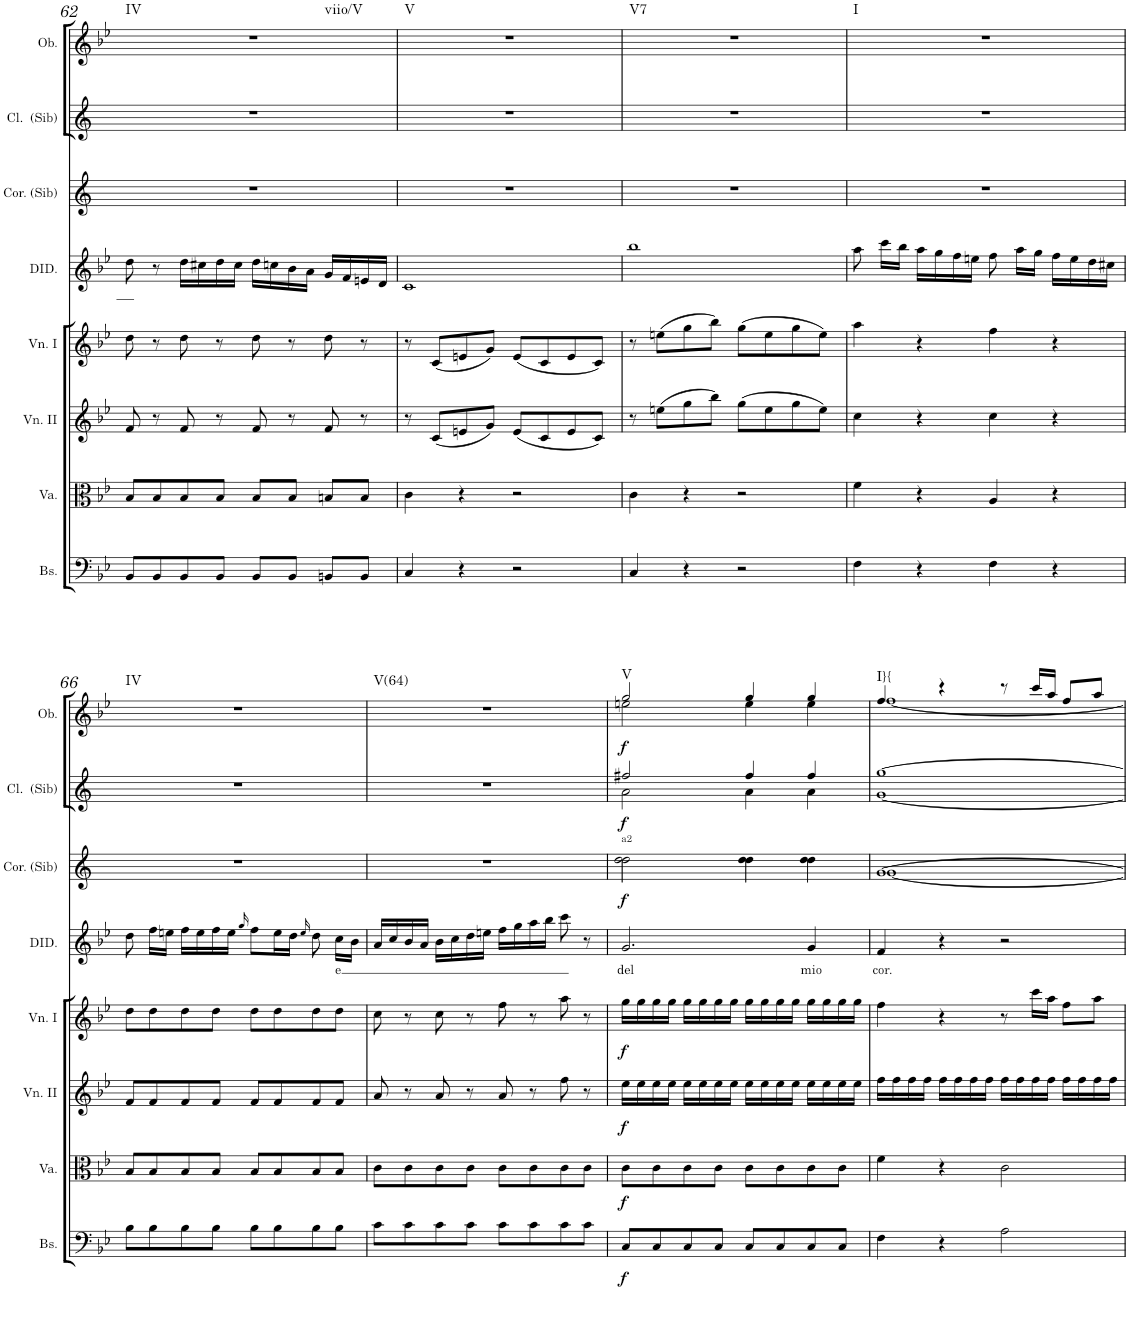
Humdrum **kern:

**kern	**dynam	**kern	**dynam	**kern	**dynam	**kern	**dynam	**kern	**text	**kern	**dynam	**kern	**dynam	**kern	**dynam	**harte
*part8	*part8	*part7	*part7	*part6	*part6	*part5	*part5	*part4	*part4	*part3	*part3	*part2	*part2	*part1	*part1	*part1
*staff8	*staff8	*staff7	*staff7	*staff6	*staff6	*staff5	*staff5	*staff4	*staff4	*staff3	*staff3	*staff2	*staff2	*staff1	*staff1	*
*I"Basso	*	*I"Viola	*	*I"Violino II	*	*I"Violino I	*	*I"DIDONE	*	*I"Corni in Sib	*	*I"Clarinetti in Sib	*	*I"Oboi	*	*
*I'Bs.	*	*I'Va.	*	*I'Vn. II	*	*I'Vn. I	*	*I'DID.	*	*I'Cor. (Sib)	*	*I'Cl.  (Sib)	*	*I'Ob.	*	*
!!LO:PB:g=z
*clefF4	*	*clefC3	*	*clefG2	*	*clefG2	*	*clefG2	*	*clefG2	*	*clefG2	*	*clefG2	*	*
*	*	*	*	*	*	*	*	*	*	*Trd1c2	*	*Trd1c2	*	*	*	*
*k[b-e-]	*	*k[b-e-]	*	*k[b-e-]	*	*k[b-e-]	*	*k[b-e-]	*	*k[]	*	*k[]	*	*k[b-e-]	*	*
*B-:	*	*B-:	*	*B-:	*	*B-:	*	*B-:	*	*	*	*	*	*B-:	*	*
*M4/4	*	*M4/4	*	*M4/4	*	*M4/4	*	*M4/4	*	*M4/4	*	*M4/4	*	*M4/4	*	*
=62	=62	=62	=62	=62	=62	=62	=62	=62	=62	=62	=62	=62	=62	=62	=62	=62
!	!	!	!	!	!	!	!	!	!	!	!	!	!	!	!	!LO:H:n=1:kt=IV
!	!	!	!	!	!	!	!	!	!	!	!	!	!	!	!	!LO:H:n=2:kt=viio/V
8BB-/L	.	8B-/L	.	8f/	.	8dd\	.	8dd\	.	1r	.	1r	.	1r	.	N N
8BB-/	.	8B-/	.	8r	.	8r	.	8r	.	.	.	.	.	.	.	.
8BB-/	.	8B-/	.	8f/	.	8dd\	.	16dd\LL	.	.	.	.	.	.	.	.
.	.	.	.	.	.	.	.	16cc#X\	.	.	.	.	.	.	.	.
8BB-/J	.	8B-/J	.	8r	.	8r	.	16dd\	.	.	.	.	.	.	.	.
.	.	.	.	.	.	.	.	16cc#\JJ	.	.	.	.	.	.	.	.
8BB-/L	.	8B-/L	.	8f/	.	8dd\	.	16dd\LL	.	.	.	.	.	.	.	.
.	.	.	.	.	.	.	.	16ccn\	.	.	.	.	.	.	.	.
8BB-/J	.	8B-/J	.	8r	.	8r	.	16b-\	.	.	.	.	.	.	.	.
.	.	.	.	.	.	.	.	16a\JJ	.	.	.	.	.	.	.	.
8BBn/L	.	8Bn/L	.	8f/	.	8dd\	.	16g/LL	.	.	.	.	.	.	.	.
.	.	.	.	.	.	.	.	16f/	.	.	.	.	.	.	.	.
8BB/J	.	8B/J	.	8r	.	8r	.	16en/	.	.	.	.	.	.	.	.
.	.	.	.	.	.	.	.	16d/JJ	.	.	.	.	.	.	.	.
=63	=63	=63	=63	=63	=63	=63	=63	=63	=63	=63	=63	=63	=63	=63	=63	=63
!	!	!	!	!	!	!	!	!	!	!	!	!	!	!	!	!LO:H:kt=V
4C/	.	4c\	.	8r	.	8r	.	1c	.	1r	.	1r	.	1r	.	N
.	.	.	.	(<8c/L	.	(<8c/L	.	.	.	.	.	.	.	.	.	.
4r	.	4r	.	8en/	.	8en/	.	.	.	.	.	.	.	.	.	.
.	.	.	.	8g/J)	.	8g/J)	.	.	.	.	.	.	.	.	.	.
2r	.	2r	.	(<8e/L	.	(<8e/L	.	.	.	.	.	.	.	.	.	.
.	.	.	.	8c/	.	8c/	.	.	.	.	.	.	.	.	.	.
.	.	.	.	8e/	.	8e/	.	.	.	.	.	.	.	.	.	.
.	.	.	.	8c/J)	.	8c/J)	.	.	.	.	.	.	.	.	.	.
=64	=64	=64	=64	=64	=64	=64	=64	=64	=64	=64	=64	=64	=64	=64	=64	=64
!	!	!	!	!	!	!	!	!	!	!	!	!	!	!	!	!LO:H:kt=V7
4C/	.	4c\	.	8r	.	8r	.	1bb-	.	1r	.	1r	.	1r	.	N
.	.	.	.	(>8een\L	.	(>8een\L	.	.	.	.	.	.	.	.	.	.
4r	.	4r	.	8gg\	.	8gg\	.	.	.	.	.	.	.	.	.	.
.	.	.	.	8bb-\J)	.	8bb-\J)	.	.	.	.	.	.	.	.	.	.
2r	.	2r	.	(>8gg\L	.	(>8gg\L	.	.	.	.	.	.	.	.	.	.
.	.	.	.	8ee\	.	8ee\	.	.	.	.	.	.	.	.	.	.
.	.	.	.	8gg\	.	8gg\	.	.	.	.	.	.	.	.	.	.
.	.	.	.	8ee\J)	.	8ee\J)	.	.	.	.	.	.	.	.	.	.
=65	=65	=65	=65	=65	=65	=65	=65	=65	=65	=65	=65	=65	=65	=65	=65	=65
!	!	!	!	!	!	!	!	!	!	!	!	!	!	!	!	!LO:H:kt=I
4F\	.	4f\	.	4cc\	.	4aa\	.	8aa\	.	1r	.	1r	.	1r	.	N
.	.	.	.	.	.	.	.	16ccc\LL	.	.	.	.	.	.	.	.
.	.	.	.	.	.	.	.	16bb-\JJ	.	.	.	.	.	.	.	.
4r	.	4r	.	4r	.	4r	.	16aa\LL	.	.	.	.	.	.	.	.
.	.	.	.	.	.	.	.	16gg\	.	.	.	.	.	.	.	.
.	.	.	.	.	.	.	.	16ff\	.	.	.	.	.	.	.	.
.	.	.	.	.	.	.	.	16een\JJ	.	.	.	.	.	.	.	.
4F\	.	4A/	.	4cc\	.	4ff\	.	8ff\	.	.	.	.	.	.	.	.
.	.	.	.	.	.	.	.	16aa\LL	.	.	.	.	.	.	.	.
.	.	.	.	.	.	.	.	16gg\JJ	.	.	.	.	.	.	.	.
4r	.	4r	.	4r	.	4r	.	16ff\LL	.	.	.	.	.	.	.	.
.	.	.	.	.	.	.	.	16ee\	.	.	.	.	.	.	.	.
.	.	.	.	.	.	.	.	16dd\	.	.	.	.	.	.	.	.
.	.	.	.	.	.	.	.	16cc#X\JJ	.	.	.	.	.	.	.	.
!!LO:LB:g=z
=66	=66	=66	=66	=66	=66	=66	=66	=66	=66	=66	=66	=66	=66	=66	=66	=66
!	!	!	!	!	!	!	!	!	!	!	!	!	!	!	!	!LO:H:kt=IV
8B-\L	.	8B-/L	.	8f/L	.	8dd\L	.	8dd\	.	1r	.	1r	.	1r	.	N
8B-\	.	8B-/	.	8f/	.	8dd\	.	16ff\LL	.	.	.	.	.	.	.	.
.	.	.	.	.	.	.	.	16een\JJ	.	.	.	.	.	.	.	.
8B-\	.	8B-/	.	8f/	.	8dd\	.	16ff\LL	.	.	.	.	.	.	.	.
.	.	.	.	.	.	.	.	16ee\	.	.	.	.	.	.	.	.
8B-\J	.	8B-/J	.	8f/J	.	8dd\J	.	16ff\	.	.	.	.	.	.	.	.
.	.	.	.	.	.	.	.	16ee\JJ	.	.	.	.	.	.	.	.
.	.	.	.	.	.	.	.	16qgg/	.	.	.	.	.	.	.	.
8B-\L	.	8B-/L	.	8f/L	.	8dd\L	.	8ff\L	.	.	.	.	.	.	.	.
8B-\	.	8B-/	.	8f/	.	8dd\	.	16ee\L	.	.	.	.	.	.	.	.
.	.	.	.	.	.	.	.	16dd\JJ	.	.	.	.	.	.	.	.
.	.	.	.	.	.	.	.	16qee/	.	.	.	.	.	.	.	.
8B-\	.	8B-/	.	8f/	.	8dd\	.	8dd\	.	.	.	.	.	.	.	.
!	!	!	!	!	!	!	!	!	!LO:LY:b	!	!	!	!	!	!	!
8B-\J	.	8B-/J	.	8f/J	.	8dd\J	.	16cc\LL	e	.	.	.	.	.	.	.
.	.	.	.	.	.	.	.	16b-\JJ	.	.	.	.	.	.	.	.
=67	=67	=67	=67	=67	=67	=67	=67	=67	=67	=67	=67	=67	=67	=67	=67	=67
!	!	!	!	!	!	!	!	!	!	!	!	!	!	!	!	!LO:H:kt=V(64)
8c\L	.	8c\L	.	8a/	.	8cc\	.	16a/LL	.	1r	.	1r	.	1r	.	N
.	.	.	.	.	.	.	.	16cc/	.	.	.	.	.	.	.	.
8c\	.	8c\	.	8r	.	8r	.	16b-/	.	.	.	.	.	.	.	.
.	.	.	.	.	.	.	.	16a/JJ	.	.	.	.	.	.	.	.
8c\	.	8c\	.	8a/	.	8cc\	.	16b-\LL	.	.	.	.	.	.	.	.
.	.	.	.	.	.	.	.	16cc\	.	.	.	.	.	.	.	.
8c\J	.	8c\J	.	8r	.	8r	.	16dd\	.	.	.	.	.	.	.	.
.	.	.	.	.	.	.	.	16een\JJ	.	.	.	.	.	.	.	.
8c\L	.	8c\L	.	8a/	.	8ff\	.	16ff\LL	.	.	.	.	.	.	.	.
.	.	.	.	.	.	.	.	16gg\	.	.	.	.	.	.	.	.
8c\	.	8c\	.	8r	.	8r	.	16aa\	.	.	.	.	.	.	.	.
.	.	.	.	.	.	.	.	16bb-\JJ	.	.	.	.	.	.	.	.
8c\	.	8c\	.	8ff\	.	8aa\	.	8ccc\	.	.	.	.	.	.	.	.
8c\J	.	8c\J	.	8r	.	8r	.	8r	.	.	.	.	.	.	.	.
=68	=68	=68	=68	=68	=68	=68	=68	=68	=68	=68	=68	=68	=68	=68	=68	=68
!	!	!	!	!	!	!	!	!	!	!LO:TX:a:t=a2	!	!	!	!	!	!
!	!LO:DY:b	!	!LO:DY:b	!	!LO:DY:b	!	!LO:DY:b	!	!LO:LY:b	!	!LO:DY:b	!	!LO:DY:b	!	!LO:DY:b	!LO:H:kt=V
*	*	*	*	*	*	*	*	*	*	*^	*	*^	*	*^	*	*
8C/L	f	8c\L	f	16ee-\LL	f	16gg\LL	f	2.g/	del	2dd\	2dd\	f	2ff#X/	2a\	f	2gg/	2een\	f	N
.	.	.	.	16ee-\	.	16gg\	.	.	.	.	.	.	.	.	.	.	.	.	.
8C/	.	8c\	.	16ee-\	.	16gg\	.	.	.	.	.	.	.	.	.	.	.	.	.
.	.	.	.	16ee-\JJ	.	16gg\JJ	.	.	.	.	.	.	.	.	.	.	.	.	.
8C/	.	8c\	.	16ee-\LL	.	16gg\LL	.	.	.	.	.	.	.	.	.	.	.	.	.
.	.	.	.	16ee-\	.	16gg\	.	.	.	.	.	.	.	.	.	.	.	.	.
8C/J	.	8c\J	.	16ee-\	.	16gg\	.	.	.	.	.	.	.	.	.	.	.	.	.
.	.	.	.	16ee-\JJ	.	16gg\JJ	.	.	.	.	.	.	.	.	.	.	.	.	.
8C/L	.	8c\L	.	16ee-\LL	.	16gg\LL	.	.	.	4dd\	4dd\	.	4ff#/	4a\	.	4gg/	4ee\	.	.
.	.	.	.	16ee-\	.	16gg\	.	.	.	.	.	.	.	.	.	.	.	.	.
8C/	.	8c\	.	16ee-\	.	16gg\	.	.	.	.	.	.	.	.	.	.	.	.	.
.	.	.	.	16ee-\JJ	.	16gg\JJ	.	.	.	.	.	.	.	.	.	.	.	.	.
!	!	!	!	!	!	!	!	!	!LO:LY:b	!	!	!	!	!	!	!	!	!	!
8C/	.	8c\	.	16ee-\LL	.	16gg\LL	.	4g/	mio	4dd\	4dd\	.	4ff#/	4a\	.	4gg/	4ee\	.	.
.	.	.	.	16ee-\	.	16gg\	.	.	.	.	.	.	.	.	.	.	.	.	.
8C/J	.	8c\J	.	16ee-\	.	16gg\	.	.	.	.	.	.	.	.	.	.	.	.	.
.	.	.	.	16ee-\JJ	.	16gg\JJ	.	.	.	.	.	.	.	.	.	.	.	.	.
=69	=69	=69	=69	=69	=69	=69	=69	=69	=69	=69	=69	=69	=69	=69	=69	=69	=69	=69	=69
!	!	!	!	!	!	!	!	!	!LO:LY:b	!	!	!	!	!	!	!	!	!	!LO:H:kt=I}{
4F\	.	4f\	.	16ff\LL	.	4ff\	.	4f/	cor.	[>1g	[<1g	.	[>1gg	[<1g	.	4ff/	[<1ff	.	N
.	.	.	.	16ff\	.	.	.	.	.	.	.	.	.	.	.	.	.	.	.
.	.	.	.	16ff\	.	.	.	.	.	.	.	.	.	.	.	.	.	.	.
.	.	.	.	16ff\JJ	.	.	.	.	.	.	.	.	.	.	.	.	.	.	.
4r	.	4r	.	16ff\LL	.	4r	.	4r	.	.	.	.	.	.	.	4r	.	.	.
.	.	.	.	16ff\	.	.	.	.	.	.	.	.	.	.	.	.	.	.	.
.	.	.	.	16ff\	.	.	.	.	.	.	.	.	.	.	.	.	.	.	.
.	.	.	.	16ff\JJ	.	.	.	.	.	.	.	.	.	.	.	.	.	.	.
2A\	.	2c\	.	16ff\LL	.	8r	.	2r	.	.	.	.	.	.	.	8r	.	.	.
.	.	.	.	16ff\	.	.	.	.	.	.	.	.	.	.	.	.	.	.	.
.	.	.	.	16ff\	.	16ccc\LL	.	.	.	.	.	.	.	.	.	16ccc/LL	.	.	.
.	.	.	.	16ff\JJ	.	16aa\JJ	.	.	.	.	.	.	.	.	.	16aa/JJ	.	.	.
.	.	.	.	16ff\LL	.	8ff\L	.	.	.	.	.	.	.	.	.	8ff/L	.	.	.
.	.	.	.	16ff\	.	.	.	.	.	.	.	.	.	.	.	.	.	.	.
.	.	.	.	16ff\	.	8aa\J	.	.	.	.	.	.	.	.	.	8aa/J	.	.	.
.	.	.	.	16ff\JJ	.	.	.	.	.	.	.	.	.	.	.	.	.	.	.
*	*	*	*	*	*	*	*	*	*	*v	*v	*	*	*	*	*v	*v	*	*
*	*	*	*	*	*	*	*	*	*	*	*	*v	*v	*	*	*	*
=	=	=	=	=	=	=	=	=	=	=	=	=	=	=	=	=
*-	*-	*-	*-	*-	*-	*-	*-	*-	*-	*-	*-	*-	*-	*-	*-	*-
